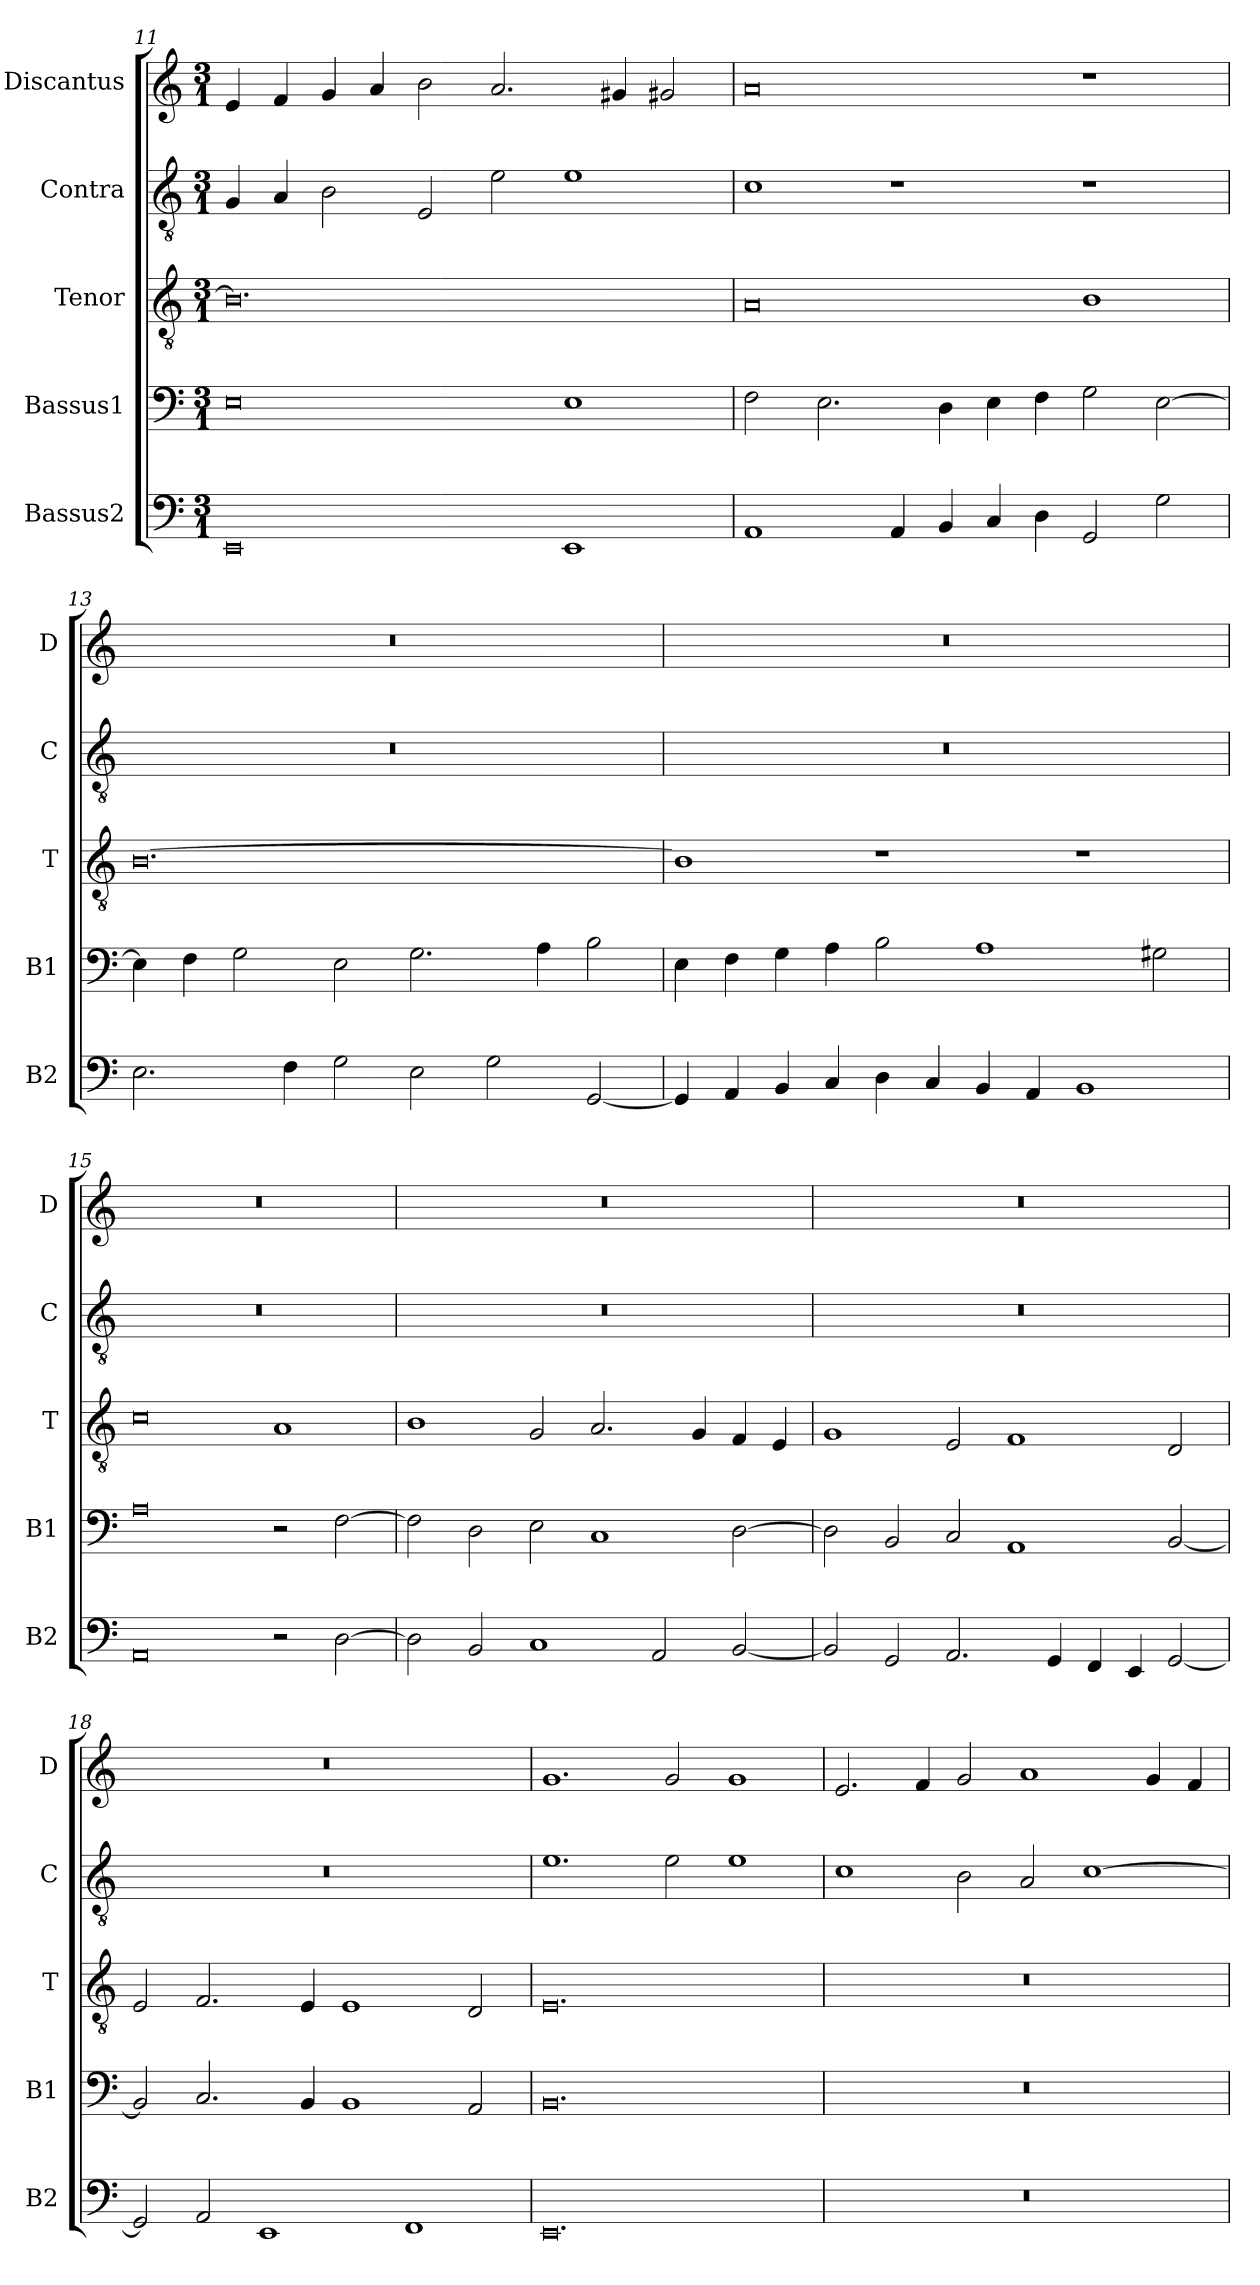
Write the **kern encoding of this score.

**kern	**kern	**kern	**kern	**kern
*part5	*part4	*part3	*part2	*part1
*staff5	*staff4	*staff3	*staff2	*staff1
*I"Bassus2	*I"Bassus1	*I"Tenor	*I"Contra	*I"Discantus
*I'B2	*I'B1	*I'T	*I'C	*I'D
*clefF4	*clefF4	*clefGv2	*clefGv2	*clefG2
*k[]	*k[]	*k[]	*k[]	*k[]
*M3/1	*M3/1	*M3/1	*M3/1	*M3/1
=11	=11	=11	=11	=11
0EE	0E	0.B]	4G/	4e/
.	.	.	4A/	4f/
.	.	.	2B\	4g/
.	.	.	.	4a/
.	.	.	2E/	2b\
.	.	.	2e\	2.a/
1EE	1E	.	1e	.
.	.	.	.	4g#X/
.	.	.	.	2g#X/
=12	=12	=12	=12	=12
1AA	2F\	0A	1c	0a
.	2.E\	.	.	.
4AA/	.	.	1r	.
4BB/	4D\	.	.	.
4C/	4E\	.	.	.
4D\	4F\	.	.	.
2GG/	2G\	1B	1r	1r
2G\	[2E\	.	.	.
=13	=13	=13	=13	=13
2.E\	4E\]	[0.B	0.r	0.r
.	4F\	.	.	.
.	2G\	.	.	.
4F\	.	.	.	.
2G\	2E\	.	.	.
2E\	2.G\	.	.	.
2G\	.	.	.	.
.	4A\	.	.	.
[2GG/	2B\	.	.	.
=14	=14	=14	=14	=14
4GG/]	4E\	1B]	0.r	0.r
4AA/	4F\	.	.	.
4BB/	4G\	.	.	.
4C/	4A\	.	.	.
4D\	2B\	1r	.	.
4C/	.	.	.	.
4BB/	1A	.	.	.
4AA/	.	.	.	.
1BB	.	1r	.	.
.	2G#X\	.	.	.
=15	=15	=15	=15	=15
0AA	0A	0c	0.r	0.r
2r	2r	1A	.	.
[2D\	[2F\	.	.	.
=16	=16	=16	=16	=16
2D\]	2F\]	1B	0.r	0.r
2BB/	2D\	.	.	.
1C	2E\	2G/	.	.
.	1C	2.A/	.	.
2AA/	.	.	.	.
.	.	4G/	.	.
[2BB/	[2D\	4F/	.	.
.	.	4E/	.	.
=17	=17	=17	=17	=17
2BB/]	2D\]	1G	0.r	0.r
2GG/	2BB/	.	.	.
2.AA/	2C/	2E/	.	.
.	1AA	1F	.	.
4GG/	.	.	.	.
4FF/	.	.	.	.
4EE/	.	.	.	.
[2GG/	[2BB/	2D/	.	.
=18	=18	=18	=18	=18
2GG/]	2BB/]	2E/	0.r	0.r
2AA/	2.C/	2.F/	.	.
1EE	.	.	.	.
.	4BB/	4E/	.	.
.	1BB	1E	.	.
1FF	.	.	.	.
.	2AA/	2D/	.	.
=19	=19	=19	=19	=19
0.EE	0.BB	0.E	1.e	1.g
.	.	.	2e\	2g/
.	.	.	1e	1g
=20	=20	=20	=20	=20
0.r	0.r	0.r	1c	2.e/
.	.	.	.	4f/
.	.	.	2B\	2g/
.	.	.	2A/	1a
.	.	.	[1c	.
.	.	.	.	4g/
.	.	.	.	4f/
=	=	=	=	=
*-	*-	*-	*-	*-
